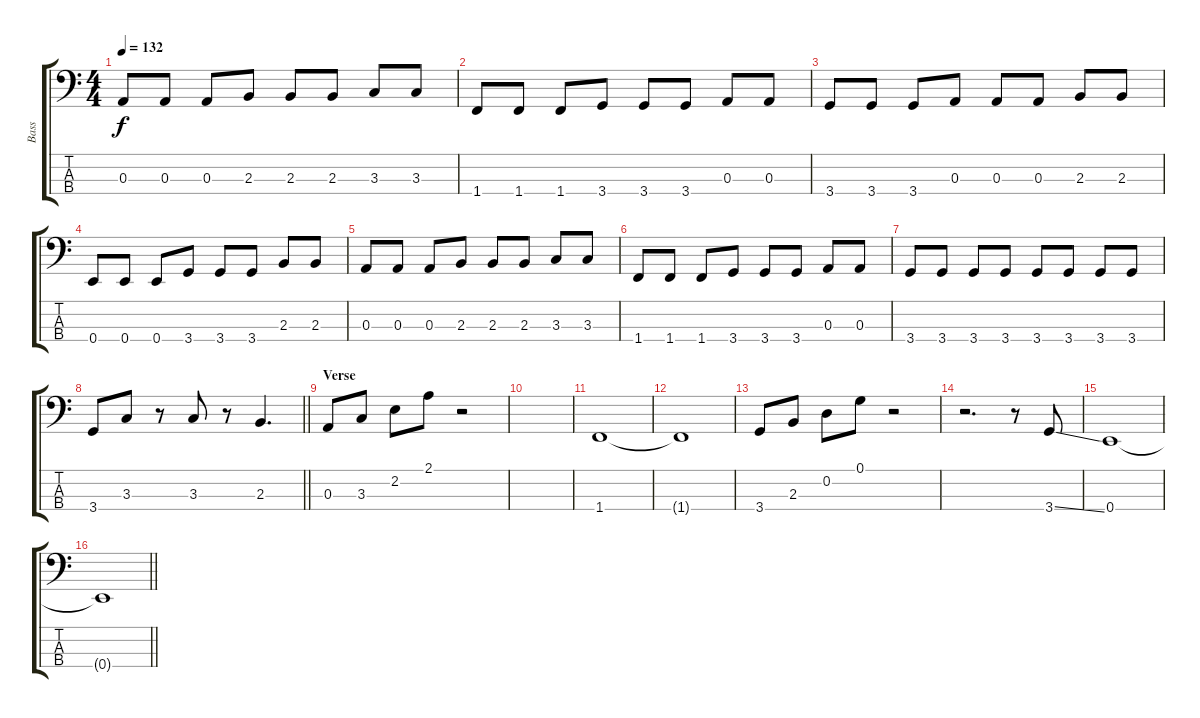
\track ("Bass" "Bass") {instrument electricbassfinger}
\staff {score tabs}
\tuning (G2 D2 A1 E1) {hide}
\ts (4 4)
\tempo 132
\clef f4
\ks c
0.3.8{dy f} 0.3.8 0.3.8 2.3.8 2.3.8 2.3.8 3.3.8 3.3.8 |
1.4.8 1.4.8 1.4.8 3.4.8 3.4.8 3.4.8 0.3.8 0.3.8 |
3.4.8 3.4.8 3.4.8 0.3.8 0.3.8 0.3.8 2.3.8 2.3.8 |
0.4.8 0.4.8 0.4.8 3.4.8 3.4.8 3.4.8 2.3.8 2.3.8 |
0.3.8 0.3.8 0.3.8 2.3.8 2.3.8 2.3.8 3.3.8 3.3.8 |
1.4.8 1.4.8 1.4.8 3.4.8 3.4.8 3.4.8 0.3.8 0.3.8 |
3.4.8 3.4.8 3.4.8 3.4.8 3.4.8 3.4.8 3.4.8 3.4.8 |
\barLineRight lightlight
3.4.8 3.3.8 r.8 3.3.8 r.8 2.3.4{d} |
\section ("" "Verse")
0.3.8 3.3.8 2.2.8 2.1.8 r.2 |
|
1.4.1 |
1.4{t}.1 |
3.4.8 2.3.8 0.2.8 0.1.8 r.2 |
r.2{d} r.8 3.4{ss}.8 |
0.4.1 |
\barLineRight lightlight
0.4{t}.1
